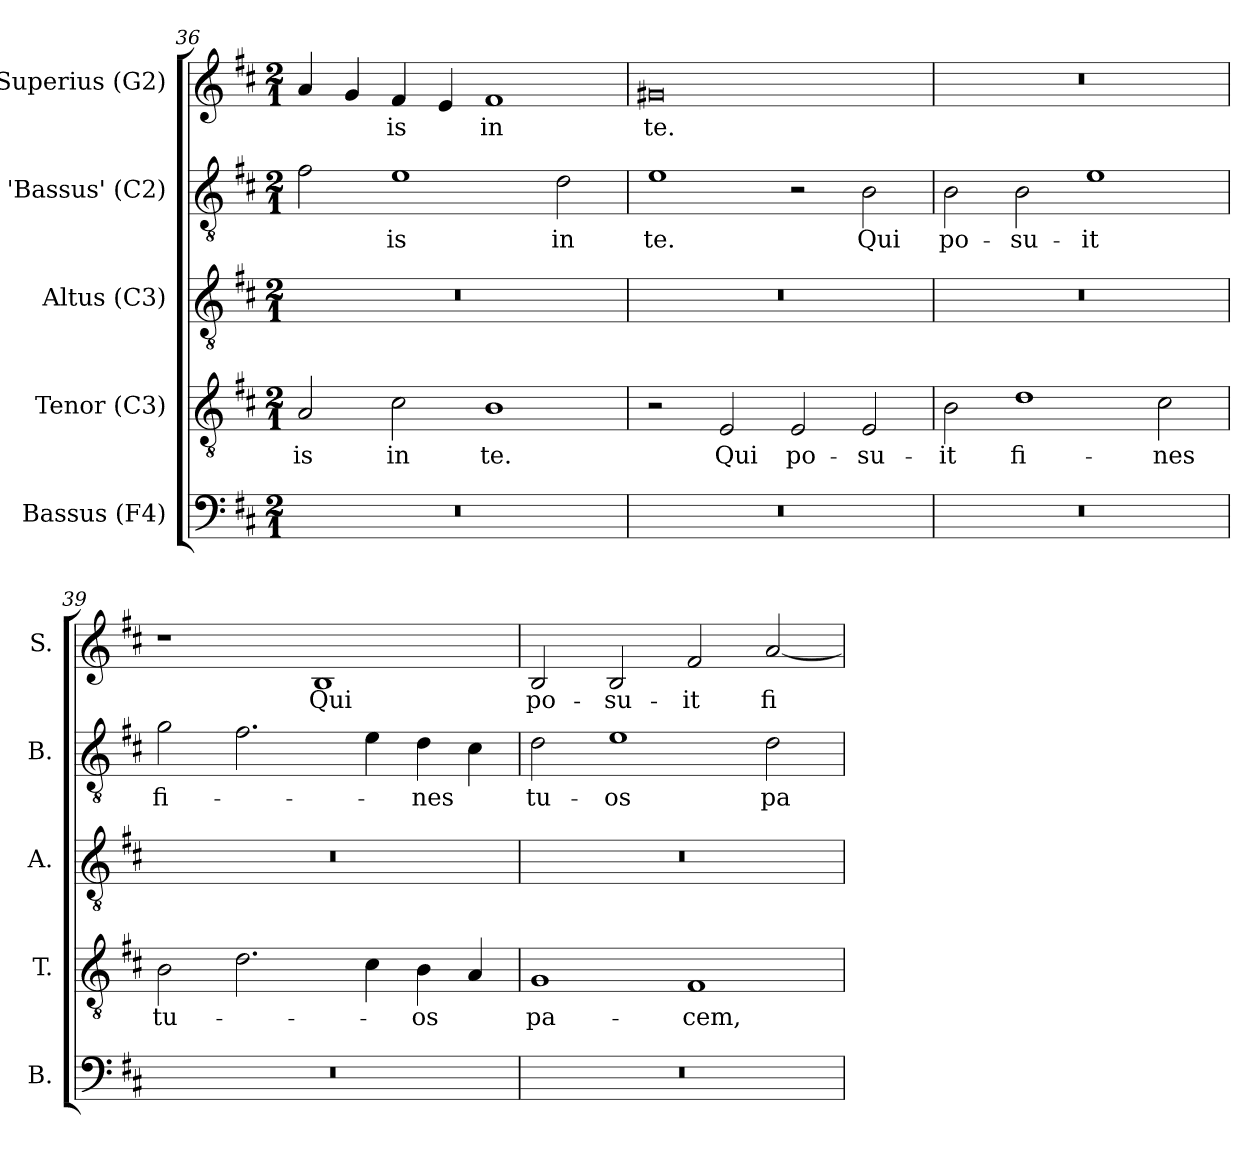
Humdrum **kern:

**kern	**kern	**text	**kern	**kern	**text	**kern	**text
*part5	*part4	*part4	*part3	*part2	*part2	*part1	*part1
*staff5	*staff4	*staff4	*staff3	*staff2	*staff2	*staff1	*staff1
*I"Bassus (F4)	*I"Tenor (C3)	*	*I"Altus (C3)	*I"'Bassus' (C2)	*	*I"Superius (G2)	*
*I'B.	*I'T.	*	*I'A.	*I'B.	*	*I'S.	*
*clefF4	*clefGv2	*	*clefGv2	*clefGv2	*	*clefG2	*
*	*	*	*ITrd7c12	*ITrd7c12	*	*	*
*k[f#c#]	*k[f#c#]	*	*k[f#c#]	*k[f#c#]	*	*k[f#c#]	*
*D:	*D:	*	*D:	*D:	*	*D:	*
*M2/1	*M2/1	*	*M2/1	*M2/1	*	*M2/1	*
=36	=36	=36	=36	=36	=36	=36	=36
!LO:N:vis=1	!	!	!	!	!	!	!
!	!	!LO:LY:b:color=#000000	!LO:N:vis=1	!	!	!	!
0r	2Ai/	-is	0r	2F#i\	.	4ai/	.
.	.	.	.	.	.	4gi/	.
!	!	!LO:LY:b:color=#000000	!	!	!	!	!
!	!	!	!	!	!LO:LY:b:color=#000000	!	!
!	!	!	!	!	!	!	!LO:LY:b:color=#000000
.	2c#i\	in	.	1Ei	-is	4f#i/	-is
.	.	.	.	.	.	4ei/	.
!	!	!LO:LY:b:color=#000000	!	!	!	!	!
!	!	!	!	!	!	!	!LO:LY:b:color=#000000
.	1Bi	te.	.	.	.	1f#i	in
!	!	!	!	!	!LO:LY:b:color=#000000	!	!
.	.	.	.	2Di\	in	.	.
=37	=37	=37	=37	=37	=37	=37	=37
!LO:N:vis=1	!	!	!LO:N:vis=1	!	!	!	!
!	!	!	!	!	!LO:LY:b:color=#000000	!	!
!	!	!	!	!	!	!	!LO:LY:b:color=#000000
0r	2r	.	0r	1Ei	te.	0g#Xi	te.
!	!	!LO:LY:b:color=#000000	!	!	!	!	!
.	2Ei/	Qui	.	.	.	.	.
!	!	!LO:LY:b:color=#000000	!	!	!	!	!
.	2Ei/	po-	.	2r	.	.	.
!	!	!LO:LY:b:color=#000000	!	!	!	!	!
!	!	!	!	!	!LO:LY:b:color=#000000	!	!
.	2Ei/	-su-	.	2BBi\	Qui	.	.
=38	=38	=38	=38	=38	=38	=38	=38
!LO:N:vis=1	!	!	!	!	!	!	!
!	!	!LO:LY:b:color=#000000	!LO:N:vis=1	!	!	!	!
!	!	!	!	!	!LO:LY:b:color=#000000	!LO:N:vis=1	!
0r	2Bi\	-it	0r	2BBi\	po-	0r	.
!	!	!LO:LY:b:color=#000000	!	!	!	!	!
!	!	!	!	!	!LO:LY:b:color=#000000	!	!
.	1di	fi-	.	2BBi\	-su-	.	.
!	!	!	!	!	!LO:LY:b:color=#000000	!	!
.	.	.	.	1Ei	-it	.	.
!	!	!LO:LY:b:color=#000000	!	!	!	!	!
.	2c#i\	-nes	.	.	.	.	.
=39	=39	=39	=39	=39	=39	=39	=39
!LO:N:vis=1	!	!	!	!	!	!	!
!	!	!LO:LY:b:color=#000000	!LO:N:vis=1	!	!	!	!
!	!	!	!	!	!LO:LY:b:color=#000000	!	!
0r	2Bi\	tu-	0r	2Gi\	fi-	1r	.
.	2.di\	.	.	2.F#i\	.	.	.
!	!	!	!	!	!	!	!LO:LY:b:color=#000000
.	.	.	.	.	.	1Bi	Qui
.	4c#i\	.	.	4Ei\	.	.	.
!	!	!LO:LY:b:color=#000000	!	!	!	!	!
!	!	!	!	!	!LO:LY:b:color=#000000	!	!
.	4Bi\	-os	.	4Di\	-nes	.	.
.	4Ai/	.	.	4C#i\	.	.	.
!!LO:LB:g=z
=40	=40	=40	=40	=40	=40	=40	=40
!LO:N:vis=1	!	!	!	!	!	!	!
!	!	!LO:LY:b:color=#000000	!LO:N:vis=1	!	!	!	!
!	!	!	!	!	!LO:LY:b:color=#000000	!	!
!	!	!	!	!	!	!	!LO:LY:b:color=#000000
0r	1Gi	pa-	0r	2Di\	tu-	2Bi/	po-
!	!	!	!	!	!LO:LY:b:color=#000000	!	!
!	!	!	!	!	!	!	!LO:LY:b:color=#000000
.	.	.	.	1Ei	-os	2Bi/	-su-
!	!	!LO:LY:b:color=#000000	!	!	!	!	!
!	!	!	!	!	!	!	!LO:LY:b:color=#000000
.	1F#i	-cem,	.	.	.	2f#i/	-it
!	!	!	!	!	!LO:LY:b:color=#000000	!	!
!	!	!	!	!	!	!	!LO:LY:b:color=#000000
.	.	.	.	2Di\	pa-	[2ai/	fi-
=	=	=	=	=	=	=	=
*-	*-	*-	*-	*-	*-	*-	*-
